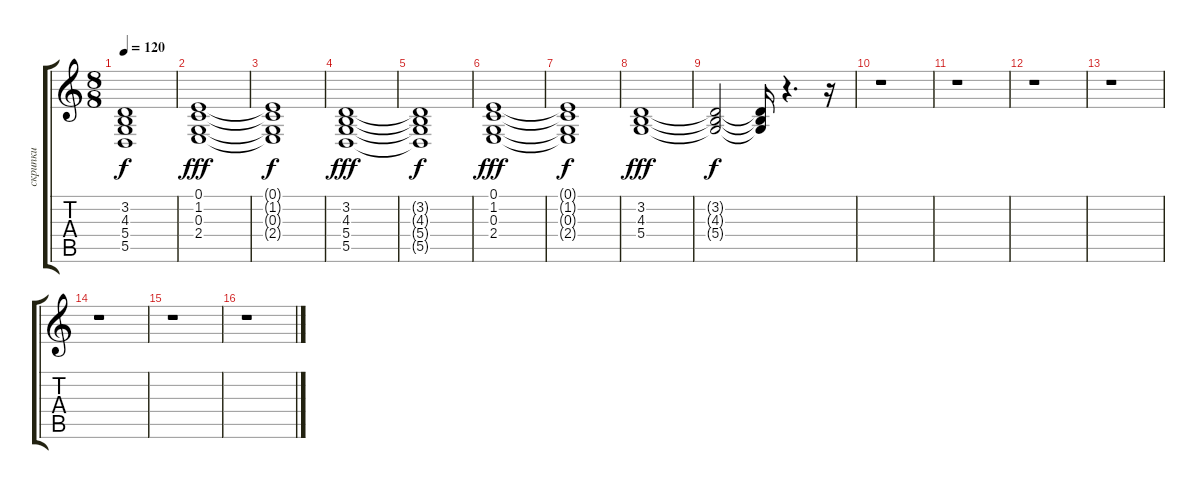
\track ("скрипки" "скрипки") {instrument synthstrings1}
\staff {score tabs}
\tuning (E4 B3 G3 D3 A2 E2) {hide}
\ts (8 8)
\tempo 120
\clef g2
\ks c
(3.2{t} 4.3{t} 5.4{t} 5.5{t}).1{dy f} |
(0.1 1.2 0.3 2.4).1{dy fff} |
(0.1{t} 1.2{t} 0.3{t} 2.4{t}).1{dy f} |
(3.2 4.3 5.4 5.5).1{dy fff} |
(3.2{t} 4.3{t} 5.4{t} 5.5{t}).1{dy f} |
(0.1 1.2 0.3 2.4).1{dy fff} |
(0.1{t} 1.2{t} 0.3{t} 2.4{t}).1{dy f} |
(3.2 4.3 5.4).1{dy fff} |
(3.2{t} 4.3{t} 5.4{t}).2{dy f} (3.2{t} 4.3{t} 5.4{t}).16 r.4{d} r.16 |
r.1 |
r.1 |
r.1 |
r.1 |
r.1 |
r.1 |
r.1
